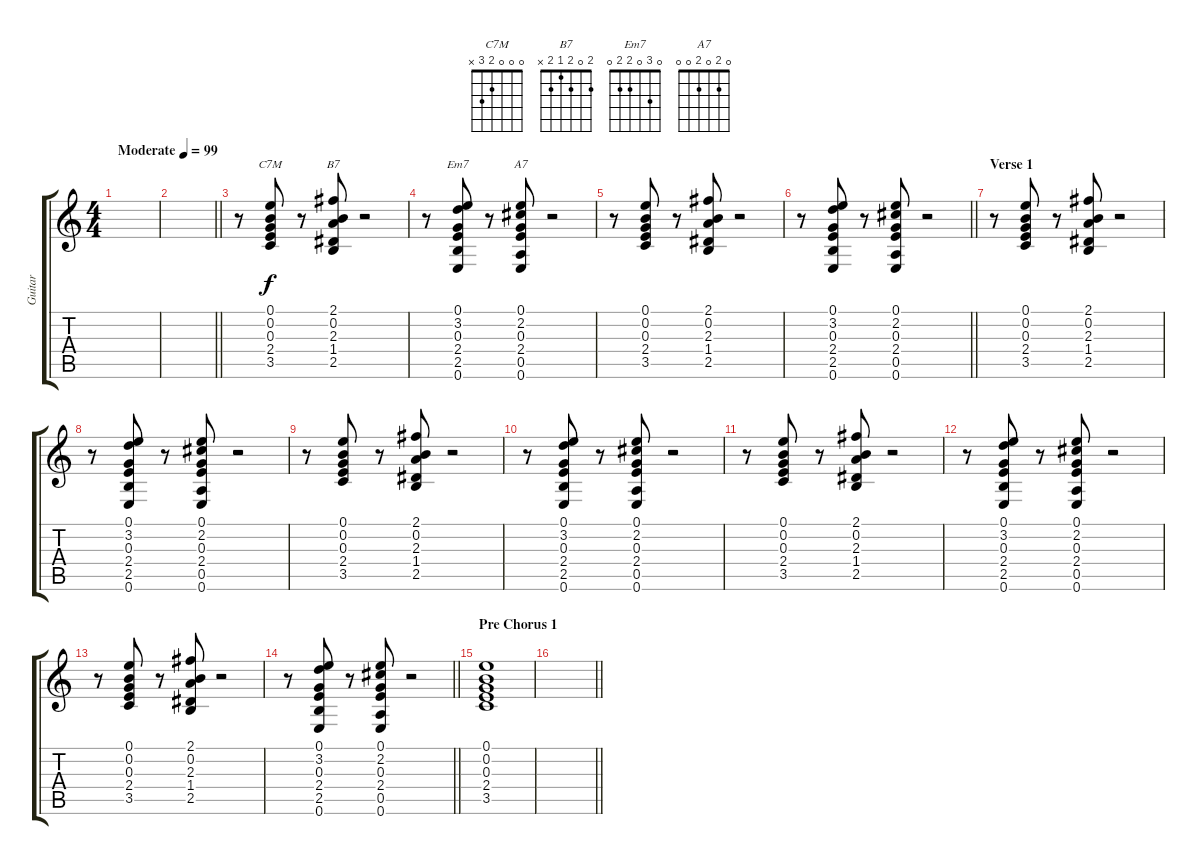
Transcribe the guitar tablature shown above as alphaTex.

\track ("Guitar" "Guitar") {mute instrument acousticguitarsteel}
\staff {score tabs}
\tuning (E4 B3 G3 D3 A2 E2) {hide}
\chord ("C7M" 0 0 0 2 3 x)
\chord ("B7" 2 0 2 1 2 x)
\chord ("Em7" 0 3 0 2 2 0)
\chord ("A7" 0 2 0 2 0 0)
\ts (4 4)
\tempo (99 "Moderate")
\clef g2
\ks c
|
\barLineRight lightlight
|
\section ("" "")
r.8 (0.1 0.2 0.3 2.4 3.5).8{ch "C7M"} r.8 (2.1 0.2 2.3 1.4 2.5).8{ch "B7"} r.2 |
r.8 (0.1 3.2 0.3 2.4 2.5 0.6).8{ch "Em7"} r.8 (0.1 2.2 0.3 2.4 0.5 0.6).8{ch "A7"} r.2 |
r.8 (0.1 0.2 0.3 2.4 3.5).8 r.8 (2.1 0.2 2.3 1.4 2.5).8 r.2 |
\barLineRight lightlight
r.8 (0.1 3.2 0.3 2.4 2.5 0.6).8 r.8 (0.1 2.2 0.3 2.4 0.5 0.6).8 r.2 |
\section ("" "Verse 1")
r.8 (0.1 0.2 0.3 2.4 3.5).8 r.8 (2.1 0.2 2.3 1.4 2.5).8 r.2 |
r.8 (0.1 3.2 0.3 2.4 2.5 0.6).8 r.8 (0.1 2.2 0.3 2.4 0.5 0.6).8 r.2 |
r.8 (0.1 0.2 0.3 2.4 3.5).8 r.8 (2.1 0.2 2.3 1.4 2.5).8 r.2 |
r.8 (0.1 3.2 0.3 2.4 2.5 0.6).8 r.8 (0.1 2.2 0.3 2.4 0.5 0.6).8 r.2 |
r.8 (0.1 0.2 0.3 2.4 3.5).8 r.8 (2.1 0.2 2.3 1.4 2.5).8 r.2 |
r.8 (0.1 3.2 0.3 2.4 2.5 0.6).8 r.8 (0.1 2.2 0.3 2.4 0.5 0.6).8 r.2 |
r.8 (0.1 0.2 0.3 2.4 3.5).8 r.8 (2.1 0.2 2.3 1.4 2.5).8 r.2 |
\barLineRight lightlight
r.8 (0.1 3.2 0.3 2.4 2.5 0.6).8 r.8 (0.1 2.2 0.3 2.4 0.5 0.6).8 r.2 |
\section ("" "Pre Chorus 1")
(0.1 0.2 0.3 2.4 3.5).1 |
\barLineRight lightlight
